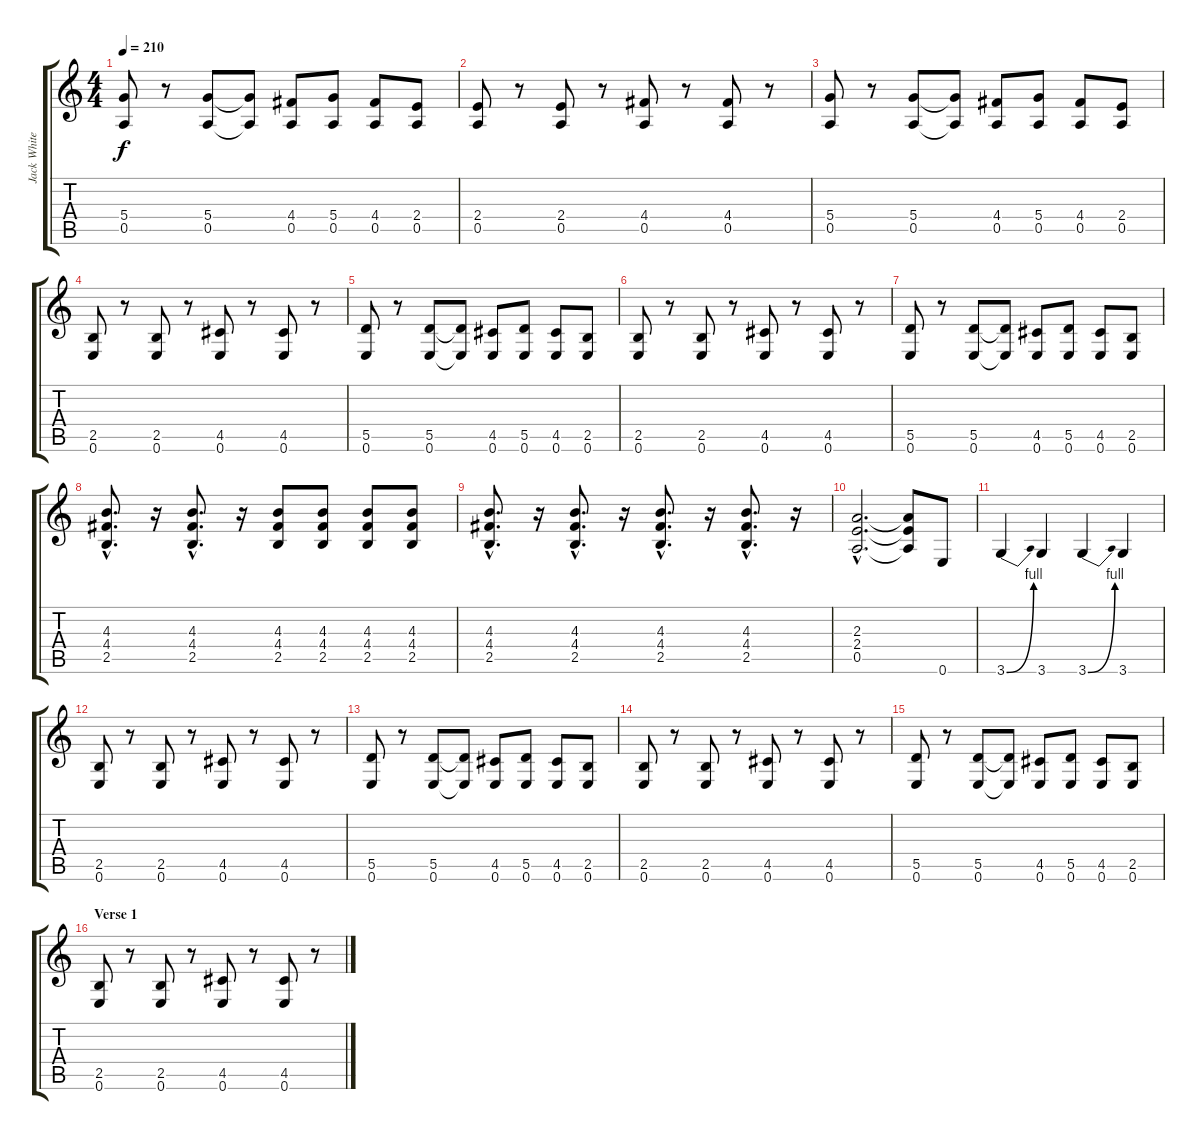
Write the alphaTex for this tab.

\track ("Jack White (Guitar)" "Jack White") {instrument overdrivenguitar}
\staff {score tabs}
\tuning (E4 B3 G3 D3 A2 E2) {hide}
\ts (4 4)
\tempo 210
\clef g2
\ks c
(5.4 0.5).8{dy f} r.8 (5.4 0.5).8 (5.4{t} 0.5{t}).8 (4.4 0.5).8 (5.4 0.5).8 (4.4 0.5).8 (2.4 0.5).8 |
(2.4 0.5).8 r.8 (2.4 0.5).8 r.8 (4.4 0.5).8 r.8 (4.4 0.5).8 r.8 |
(5.4 0.5).8 r.8 (5.4 0.5).8 (5.4{t} 0.5{t}).8 (4.4 0.5).8 (5.4 0.5).8 (4.4 0.5).8 (2.4 0.5).8 |
(2.5 0.6).8 r.8 (2.5 0.6).8 r.8 (4.5 0.6).8 r.8 (4.5 0.6).8 r.8 |
(5.5 0.6).8 r.8 (5.5 0.6).8 (5.5{t} 0.6{t}).8 (4.5 0.6).8 (5.5 0.6).8 (4.5 0.6).8 (2.5 0.6).8 |
(2.5 0.6).8 r.8 (2.5 0.6).8 r.8 (4.5 0.6).8 r.8 (4.5 0.6).8 r.8 |
(5.5 0.6).8 r.8 (5.5 0.6).8 (5.5{t} 0.6{t}).8 (4.5 0.6).8 (5.5 0.6).8 (4.5 0.6).8 (2.5 0.6).8 |
(4.3{hac} 4.4{hac} 2.5{hac}).8{d} r.16 (4.3{hac} 4.4{hac} 2.5{hac}).8{d} r.16 (4.3 4.4 2.5).8 (4.3 4.4 2.5).8 (4.3 4.4 2.5).8 (4.3 4.4 2.5).8 |
(4.3{hac} 4.4{hac} 2.5{hac}).8{d} r.16 (4.3{hac} 4.4{hac} 2.5{hac}).8{d} r.16 (4.3{hac} 4.4{hac} 2.5{hac}).8{d} r.16 (4.3{hac} 4.4{hac} 2.5{hac}).8{d} r.16 |
(2.3{hac} 2.4{hac} 0.5{hac}).2{d} (2.3{t} 2.4{t} 0.5{t}).8 0.6.8 |
3.6{be (bend 0 0 60 4)}.4 3.6.4 3.6{be (bend 0 0 60 4)}.4 3.6.4 |
(2.5 0.6).8 r.8 (2.5 0.6).8 r.8 (4.5 0.6).8 r.8 (4.5 0.6).8 r.8 |
(5.5 0.6).8 r.8 (5.5 0.6).8 (5.5{t} 0.6{t}).8 (4.5 0.6).8 (5.5 0.6).8 (4.5 0.6).8 (2.5 0.6).8 |
(2.5 0.6).8 r.8 (2.5 0.6).8 r.8 (4.5 0.6).8 r.8 (4.5 0.6).8 r.8 |
(5.5 0.6).8 r.8 (5.5 0.6).8 (5.5{t} 0.6{t}).8 (4.5 0.6).8 (5.5 0.6).8 (4.5 0.6).8 (2.5 0.6).8 |
\section ("" "Verse 1 ")
(2.5 0.6).8 r.8 (2.5 0.6).8 r.8 (4.5 0.6).8 r.8 (4.5 0.6).8 r.8
